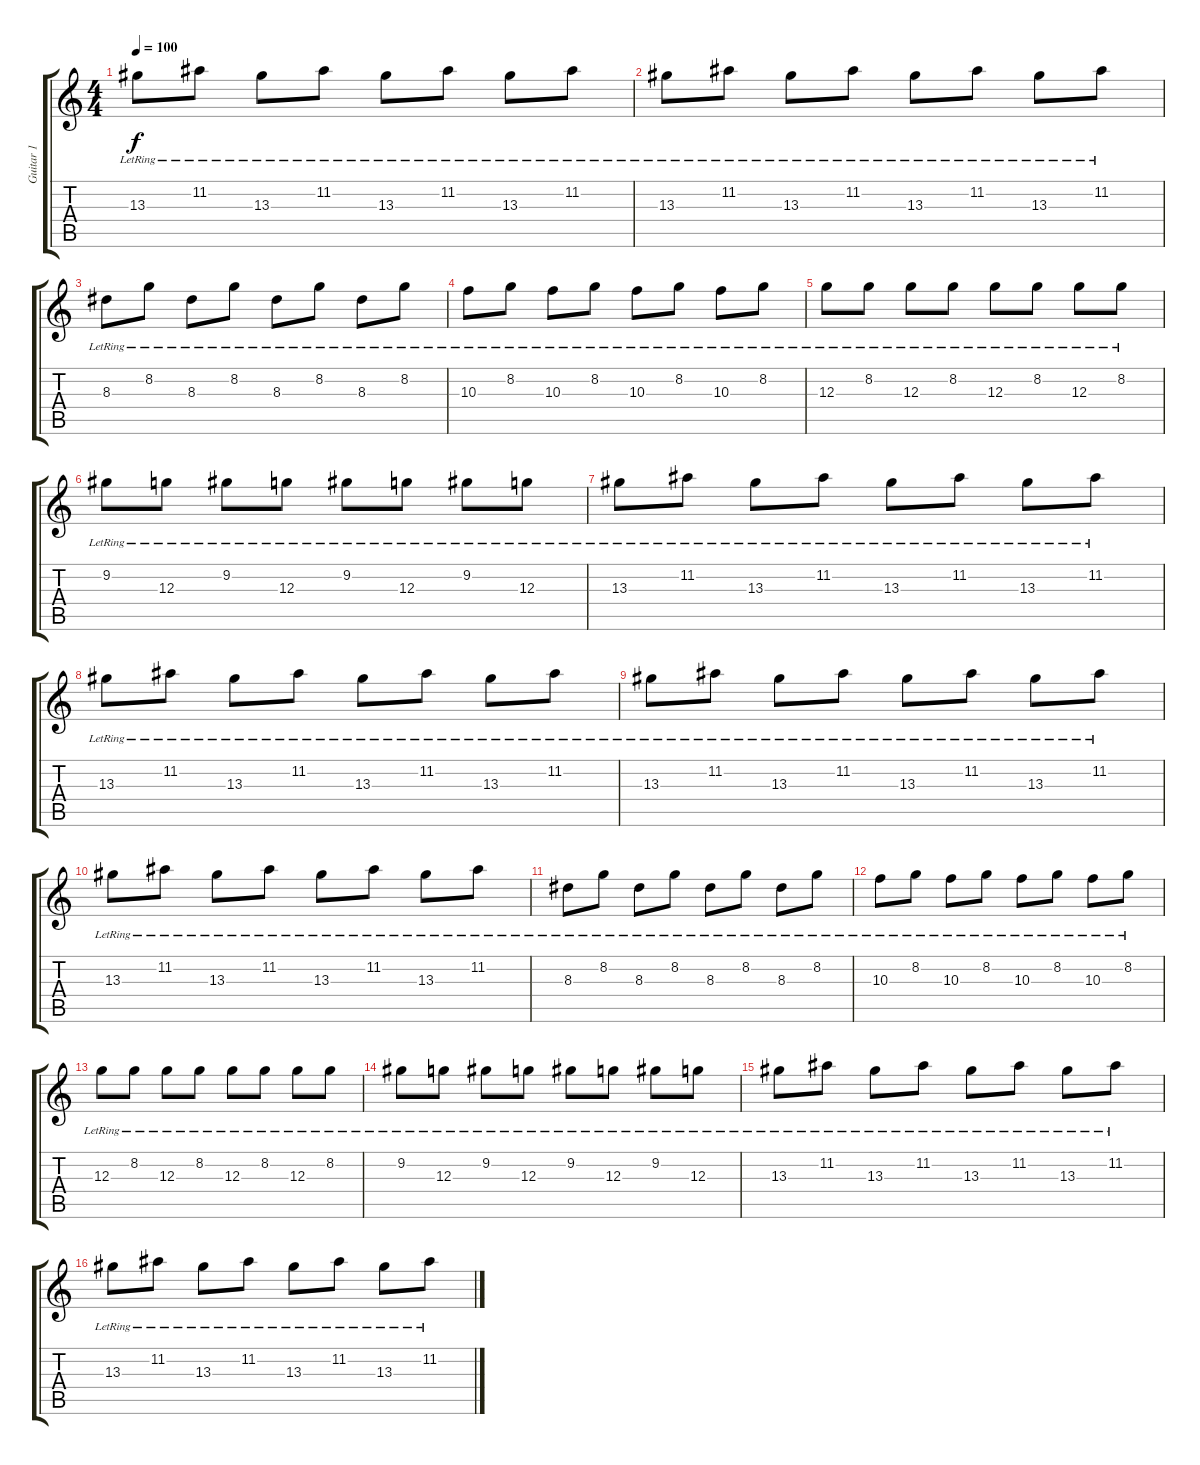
\track ("Guitar 1" "Guitar 1") {instrument acousticguitarsteel}
\staff {score tabs}
\tuning (E4 B3 G3 D3 A2 E2) {hide}
\ts (4 4)
\tempo 100
\clef g2
\ks c
13.3{lr}.8{dy f} 11.2{lr}.8 13.3{lr}.8 11.2{lr}.8 13.3{lr}.8 11.2{lr}.8 13.3{lr}.8 11.2{lr}.8 |
13.3{lr}.8 11.2{lr}.8 13.3{lr}.8 11.2{lr}.8 13.3{lr}.8 11.2{lr}.8 13.3{lr}.8 11.2{lr}.8 |
8.3{lr}.8 8.2{lr}.8 8.3{lr}.8 8.2{lr}.8 8.3{lr}.8 8.2{lr}.8 8.3{lr}.8 8.2{lr}.8 |
10.3{lr}.8 8.2{lr}.8 10.3{lr}.8 8.2{lr}.8 10.3{lr}.8 8.2{lr}.8 10.3{lr}.8 8.2{lr}.8 |
12.3{lr}.8 8.2{lr}.8 12.3{lr}.8 8.2{lr}.8 12.3{lr}.8 8.2{lr}.8 12.3{lr}.8 8.2{lr}.8 |
9.2{lr}.8 12.3{lr}.8 9.2{lr}.8 12.3{lr}.8 9.2{lr}.8 12.3{lr}.8 9.2{lr}.8 12.3{lr}.8 |
13.3{lr}.8 11.2{lr}.8 13.3{lr}.8 11.2{lr}.8 13.3{lr}.8 11.2{lr}.8 13.3{lr}.8 11.2{lr}.8 |
13.3{lr}.8 11.2{lr}.8 13.3{lr}.8 11.2{lr}.8 13.3{lr}.8 11.2{lr}.8 13.3{lr}.8 11.2{lr}.8 |
13.3{lr}.8 11.2{lr}.8 13.3{lr}.8 11.2{lr}.8 13.3{lr}.8 11.2{lr}.8 13.3{lr}.8 11.2{lr}.8 |
13.3{lr}.8 11.2{lr}.8 13.3{lr}.8 11.2{lr}.8 13.3{lr}.8 11.2{lr}.8 13.3{lr}.8 11.2{lr}.8 |
8.3{lr}.8 8.2{lr}.8 8.3{lr}.8 8.2{lr}.8 8.3{lr}.8 8.2{lr}.8 8.3{lr}.8 8.2{lr}.8 |
10.3{lr}.8 8.2{lr}.8 10.3{lr}.8 8.2{lr}.8 10.3{lr}.8 8.2{lr}.8 10.3{lr}.8 8.2{lr}.8 |
12.3{lr}.8 8.2{lr}.8 12.3{lr}.8 8.2{lr}.8 12.3{lr}.8 8.2{lr}.8 12.3{lr}.8 8.2{lr}.8 |
9.2{lr}.8 12.3{lr}.8 9.2{lr}.8 12.3{lr}.8 9.2{lr}.8 12.3{lr}.8 9.2{lr}.8 12.3{lr}.8 |
13.3{lr}.8 11.2{lr}.8 13.3{lr}.8 11.2{lr}.8 13.3{lr}.8 11.2{lr}.8 13.3{lr}.8 11.2{lr}.8 |
13.3{lr}.8 11.2{lr}.8 13.3{lr}.8 11.2{lr}.8 13.3{lr}.8 11.2{lr}.8 13.3{lr}.8 11.2{lr}.8
